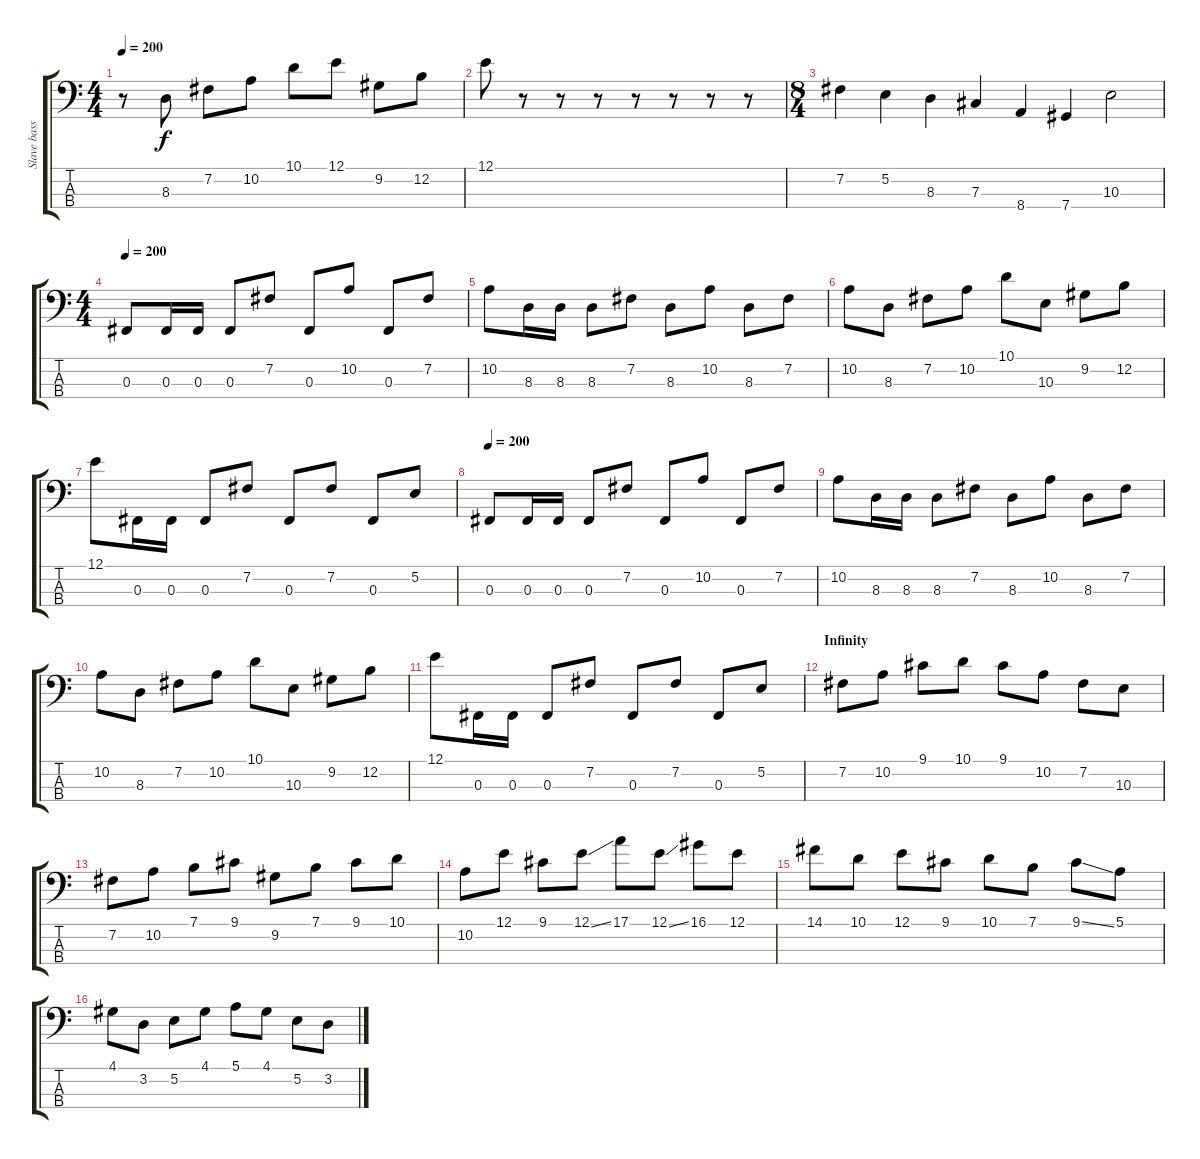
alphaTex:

\track ("Slave bass(charles)" "Slave bass") {instrument electricbassfinger}
\staff {score tabs}
\tuning (E2 B1 Gb1 Db1) {hide}
\ts (4 4)
\tempo 200
\clef f4
\ks c
r.8{dy f} 8.3.8 7.2.8 10.2.8 10.1.8 12.1.8 9.2.8 12.2.8 |
12.1.8 r.8 r.8 r.8 r.8 r.8 r.8 r.8 |
\ts (8 4)
7.2.4 5.2.4 8.3.4 7.3.4 8.4.4 7.4.4 10.3.2 |
\ts (4 4)
\tempo 200
0.3.8 0.3.16 0.3.16 0.3.8 7.2.8 0.3.8 10.2.8 0.3.8 7.2.8 |
10.2.8 8.3.16 8.3.16 8.3.8 7.2.8 8.3.8 10.2.8 8.3.8 7.2.8 |
10.2.8 8.3.8 7.2.8 10.2.8 10.1.8 10.3.8 9.2.8 12.2.8 |
12.1.8 0.3.16 0.3.16 0.3.8 7.2.8 0.3.8 7.2.8 0.3.8 5.2.8 |
\tempo 200
0.3.8 0.3.16 0.3.16 0.3.8 7.2.8 0.3.8 10.2.8 0.3.8 7.2.8 |
10.2.8 8.3.16 8.3.16 8.3.8 7.2.8 8.3.8 10.2.8 8.3.8 7.2.8 |
10.2.8 8.3.8 7.2.8 10.2.8 10.1.8 10.3.8 9.2.8 12.2.8 |
12.1.8 0.3.16 0.3.16 0.3.8 7.2.8 0.3.8 7.2.8 0.3.8 5.2.8 |
\section ("" "Infinity")
7.2.8 10.2.8 9.1.8 10.1.8 9.1.8 10.2.8 7.2.8 10.3.8 |
7.2.8 10.2.8 7.1.8 9.1.8 9.2.8 7.1.8 9.1.8 10.1.8 |
10.2.8 12.1.8 9.1.8 12.1{ss}.8 17.1.8 12.1{ss}.8 16.1.8 12.1.8 |
14.1.8 10.1.8 12.1.8 9.1.8 10.1.8 7.1.8 9.1{ss}.8 5.1.8 |
4.1.8 3.2.8 5.2.8 4.1.8 5.1.8 4.1.8 5.2.8 3.2.8
